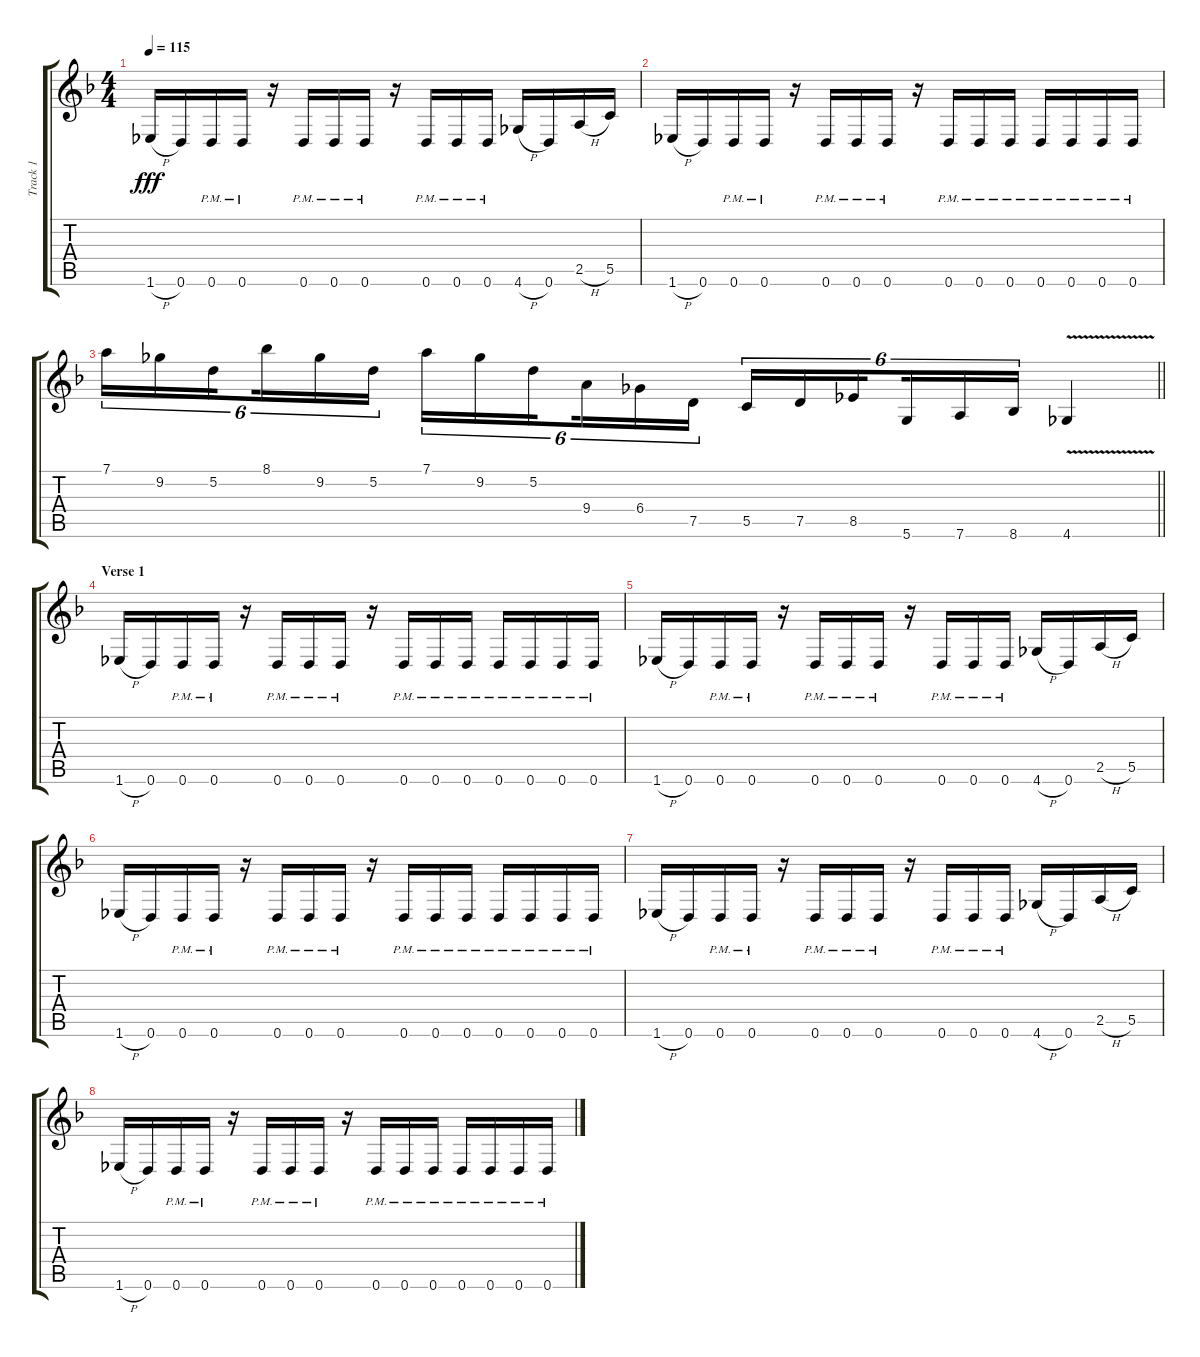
\track ("Track 1" "Track 1") {instrument distortionguitar}
\staff {score tabs}
\tuning (D4 A3 F3 C3 G2 D2) {hide}
\ts (4 4)
\tempo 115
\clef g2
\ks dminor
1.6{h}.16{dy fff} 0.6.16 0.6{pm}.16 0.6{pm}.16 r.16 0.6{pm}.16 0.6{pm}.16 0.6{pm}.16 r.16 0.6{pm}.16 0.6{pm}.16 0.6{pm}.16 4.6{h}.16 0.6.16 2.5{h}.16 5.5.16 |
1.6{h}.16 0.6.16 0.6{pm}.16 0.6{pm}.16 r.16 0.6{pm}.16 0.6{pm}.16 0.6{pm}.16 r.16 0.6{pm}.16 0.6{pm}.16 0.6{pm}.16 0.6{pm}.16 0.6{pm}.16 0.6{pm}.16 0.6{pm}.16 |
\barLineRight lightlight
7.1.16{tu (6 4)} 9.2.16{tu (6 4)} 5.2.16{tu (6 4) beam splitsecondary} 8.1.16{tu (6 4)} 9.2.16{tu (6 4)} 5.2.16{tu (6 4)} 7.1.16{tu (6 4)} 9.2.16{tu (6 4)} 5.2.16{tu (6 4) beam splitsecondary} 9.4.16{tu (6 4)} 6.4.16{tu (6 4)} 7.5.16{tu (6 4)} 5.5.16{tu (6 4)} 7.5.16{tu (6 4)} 8.5.16{tu (6 4) beam splitsecondary} 5.6.16{tu (6 4)} 7.6.16{tu (6 4)} 8.6.16{tu (6 4)} 4.6{v}.4 |
\section ("" "Verse 1")
1.6{h}.16 0.6.16 0.6{pm}.16 0.6{pm}.16 r.16 0.6{pm}.16 0.6{pm}.16 0.6{pm}.16 r.16 0.6{pm}.16 0.6{pm}.16 0.6{pm}.16 0.6{pm}.16 0.6{pm}.16 0.6{pm}.16 0.6{pm}.16 |
1.6{h}.16 0.6.16 0.6{pm}.16 0.6{pm}.16 r.16 0.6{pm}.16 0.6{pm}.16 0.6{pm}.16 r.16 0.6{pm}.16 0.6{pm}.16 0.6{pm}.16 4.6{h}.16 0.6.16 2.5{h}.16 5.5.16 |
1.6{h}.16 0.6.16 0.6{pm}.16 0.6{pm}.16 r.16 0.6{pm}.16 0.6{pm}.16 0.6{pm}.16 r.16 0.6{pm}.16 0.6{pm}.16 0.6{pm}.16 0.6{pm}.16 0.6{pm}.16 0.6{pm}.16 0.6{pm}.16 |
1.6{h}.16 0.6.16 0.6{pm}.16 0.6{pm}.16 r.16 0.6{pm}.16 0.6{pm}.16 0.6{pm}.16 r.16 0.6{pm}.16 0.6{pm}.16 0.6{pm}.16 4.6{h}.16 0.6.16 2.5{h}.16 5.5.16 |
1.6{h}.16 0.6.16 0.6{pm}.16 0.6{pm}.16 r.16 0.6{pm}.16 0.6{pm}.16 0.6{pm}.16 r.16 0.6{pm}.16 0.6{pm}.16 0.6{pm}.16 0.6{pm}.16 0.6{pm}.16 0.6{pm}.16 0.6{pm}.16
